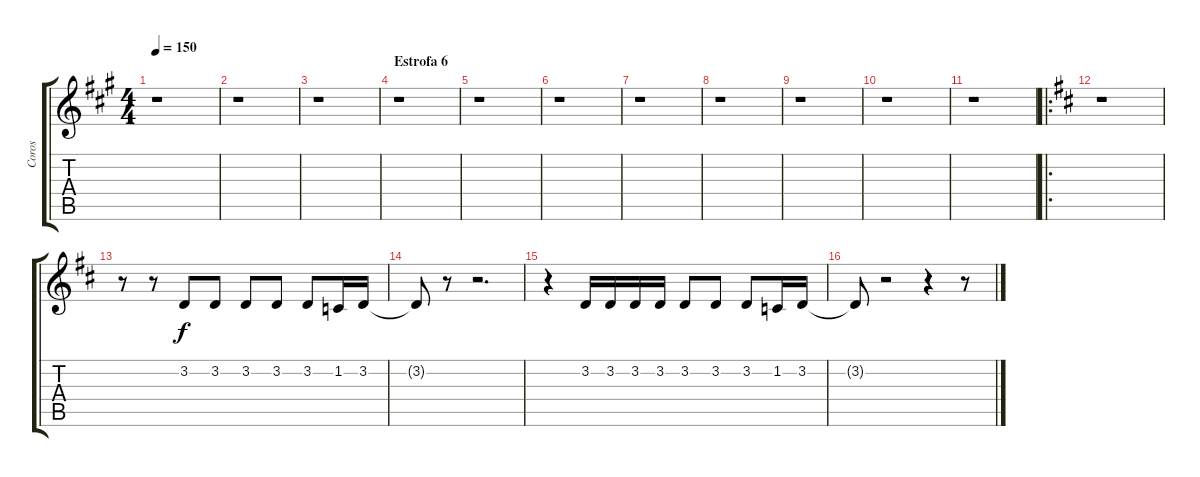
\track ("Coros" "Coros") {instrument lead6voice}
\staff {score tabs}
\tuning (E4 B3 G3 D3 A2 E2) {hide}
\ts (4 4)
\tempo 150
\clef g2
\ks a
r.1{dy f} |
r.1 |
r.1 |
\section ("" "Estrofa 6")
r.1 |
r.1 |
r.1 |
r.1 |
r.1 |
r.1 |
r.1 |
r.1 |
\ro
\ks d
r.1 |
r.8 r.8 3.2.8 3.2.8 3.2.8 3.2.8 3.2.8 1.2.16 3.2.16 |
3.2{t}.8 r.8 r.2{d} |
r.4 3.2.16 3.2.16 3.2.16 3.2.16 3.2.8 3.2.8 3.2.8 1.2.16 3.2.16 |
3.2{t}.8 r.2 r.4 r.8
